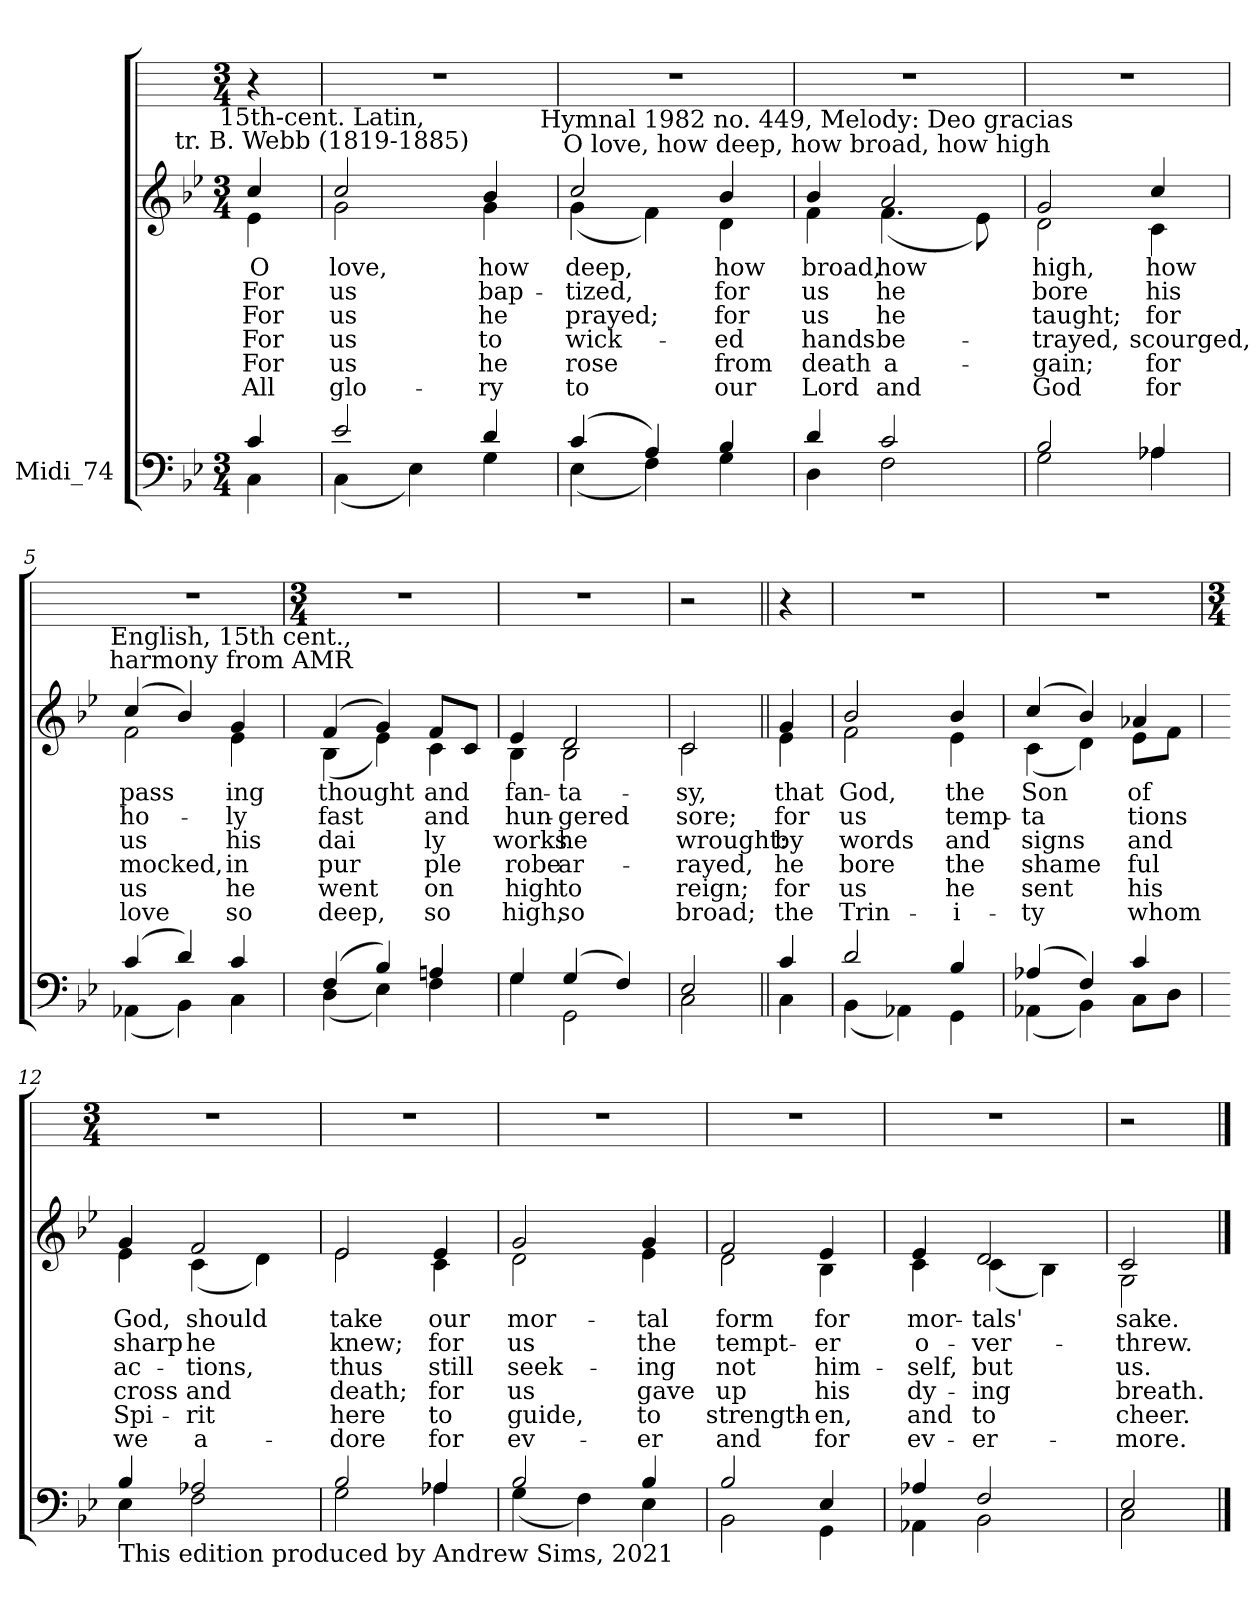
**kern	**kern	**text	**text	**text	**text	**text	**text	**kern
*part3	*part2	*part2	*part2	*part2	*part2	*part2	*part2	*part1
*staff3	*staff2	*staff2	*staff2	*staff2	*staff2	*staff2	*staff2	*staff1
*I"Midi_74	*	*	*	*	*	*	*	*
*clefF4	*clefG2	*	*	*	*	*	*	*
*k[b-e-]	*k[b-e-]	*	*	*	*	*	*	*
*B-:	*B-:	*	*	*	*	*	*	*
*M3/4	*M3/4	*	*	*	*	*	*	*M3/4
=	=	=	=	=	=	=	=	=
*^	*	*	*	*	*	*	*	*
!	!	!	!LO:LY:b	!LO:LY:b	!LO:LY:b	!LO:LY:b	!LO:LY:b	!LO:LY:b	!
*	*	*^	*	*	*	*	*	*	*
4c/	4C\	4cc/	4e-\	O	For	For	For	For	All	4r
!	!	!	!LO:TX:a:cj:t=15th-cent. Latin,\ntr. B. Webb (1819-1885)	!	!	!	!	!	!	!
=1	=1	=1	=1	=1	=1	=1	=1	=1	=1	=1
!	!	!	!	!LO:LY:b	!LO:LY:b	!LO:LY:b	!LO:LY:b	!LO:LY:b	!LO:LY:b	!
2e-/	(<4C\	2cc/	2g\	love,	us	us	us	us	glo-	2.r
.	4E-\)	.	.	.	.	.	.	.	.	.
!	!	!	!	!LO:LY:b	!LO:LY:b	!LO:LY:b	!LO:LY:b	!LO:LY:b	!LO:LY:b	!
4d/	4G\	4b-/	4g\	-how	bap-	-he	to	he	ry	.
=2	=2	=2	=2	=2	=2	=2	=2	=2	=2	=2
!	!	!	!	!LO:LY:b	!LO:LY:b	!LO:LY:b	!LO:LY:b	!LO:LY:b	!LO:LY:b	!
(>4c/	(<4E-\	2cc/	(<4g\	deep,	tized,	prayed;	wick-	-rose	to	2.r
4A/)	4F\)	.	4f\)	.	.	.	.	.	.	.
!	!	!	!	!LO:LY:b	!LO:LY:b	!LO:LY:b	!LO:LY:b	!LO:LY:b	!LO:LY:b	!
4B-/	4G\	4b-/	4d\	how	for	for	ed	from	our	.
=3	=3	=3	=3	=3	=3	=3	=3	=3	=3	=3
!	!	!LO:TX:a:cj:t=O love, how deep, how broad, how high	!	!	!	!	!	!	!	!
!	!	!LO:TX:a:cj:t=Hymnal 1982 no. 449, Melody&colon; Deo gracias	!	!	!	!	!	!	!	!
!	!	!	!	!LO:LY:b	!LO:LY:b	!LO:LY:b	!LO:LY:b	!LO:LY:b	!LO:LY:b	!
4d/	4D\	4b-/	4f\	broad,	us	us	hands	death	Lord	2.r
!	!	!	!	!LO:LY:b	!LO:LY:b	!LO:LY:b	!LO:LY:b	!LO:LY:b	!LO:LY:b	!
2c/	2F\	2a/	(<4.f\	how	he	he	be-	-a-	-and	.
.	.	.	8e-\)	.	.	.	.	.	.	.
=4	=4	=4	=4	=4	=4	=4	=4	=4	=4	=4
!	!	!	!	!LO:LY:b	!LO:LY:b	!LO:LY:b	!LO:LY:b	!LO:LY:b	!LO:LY:b	!
2B-/	2G\	2g/	2d\	high,	bore	taught;	trayed,	gain;	God	2.r
!	!	!	!	!LO:LY:b	!LO:LY:b	!LO:LY:b	!LO:LY:b	!LO:LY:b	!LO:LY:b	!
4A-X/	4A-X\	4cc/	4c\	how	his	for	scourged,	for	for	.
=5	=5	=5	=5	=5	=5	=5	=5	=5	=5	=5
!	!	!	!	!LO:LY:b	!LO:LY:b	!LO:LY:b	!LO:LY:b	!LO:LY:b	!LO:LY:b	!
(>4c/	(<4AA-X\	(>4cc/	2f\	pass	ho-	-us	mocked,	us	love	2.r
4d/)	4BB-\)	4b-/)	.	.	.	.	.	.	.	.
!	!	!LO:TX:a:cj:t=English, 15th cent.,\nharmony from AMR	!	!	!	!	!	!	!	!
!	!	!	!	!LO:LY:b	!LO:LY:b	!LO:LY:b	!LO:LY:b	!LO:LY:b	!LO:LY:b	!
4c/	4C\	4g/	4e-\	ing	ly	his	in	he	so	.
!!LO:LB:g=z
=6	=6	=6	=6	=6	=6	=6	=6	=6	=6	=6
*	*	*	*	*	*	*	*	*	*	*M3/4
!	!	!	!	!LO:LY:b	!LO:LY:b	!LO:LY:b	!LO:LY:b	!LO:LY:b	!LO:LY:b	!
(>4F/	(<4D\	(>4f/	(<4B-\	thought	fast	dai	pur	went	deep,	2.r
4B-/)	4E-\)	4g/)	4e-\)	.	.	.	.	.	.	.
!	!	!	!	!LO:LY:b	!LO:LY:b	!LO:LY:b	!LO:LY:b	!LO:LY:b	!LO:LY:b	!
4An/	4F\	8f/L	4c\	and	and	ly	ple	on	so	.
.	.	8c/J	.	.	.	.	.	.	.	.
=7	=7	=7	=7	=7	=7	=7	=7	=7	=7	=7
!	!	!	!	!LO:LY:b	!LO:LY:b	!LO:LY:b	!LO:LY:b	!LO:LY:b	!LO:LY:b	!
4G/	4G\	4e-/	4B-\	fan-	-hun-	-works	robe	high	high,	2.r
!	!	!	!	!LO:LY:b	!LO:LY:b	!LO:LY:b	!LO:LY:b	!LO:LY:b	!LO:LY:b	!
(>4G/	2GG\	2d/	2B-\	ta-	-gered	he	ar-	-to	so	.
4F/)	.	.	.	.	.	.	.	.	.	.
=8	=8	=8	=8	=8	=8	=8	=8	=8	=8	=8
!	!	!	!	!LO:LY:b	!LO:LY:b	!LO:LY:b	!LO:LY:b	!LO:LY:b	!LO:LY:b	!
2E-/	2C\	2c/	2c\	sy,	sore;	wrought:	rayed,	reign;	broad;	2r
=9||	=9||	=9||	=9||	=9||	=9||	=9||	=9||	=9||	=9||	=9||
!	!	!	!	!LO:LY:b	!LO:LY:b	!LO:LY:b	!LO:LY:b	!LO:LY:b	!LO:LY:b	!
4c/	4C\	4g/	4e-\	that	for	by	he	for	the	4r
=10	=10	=10	=10	=10	=10	=10	=10	=10	=10	=10
!	!	!	!	!LO:LY:b	!LO:LY:b	!LO:LY:b	!LO:LY:b	!LO:LY:b	!LO:LY:b	!
2d/	(<4BB-\	2b-/	2f\	God,	us	words	bore	us	Trin-	2.r
.	4AA-X\)	.	.	.	.	.	.	.	.	.
!	!	!	!	!LO:LY:b	!LO:LY:b	!LO:LY:b	!LO:LY:b	!LO:LY:b	!LO:LY:b	!
4B-/	4GG\	4b-/	4e-\	-the	temp-	-and	the	he	i-	.
=11	=11	=11	=11	=11	=11	=11	=11	=11	=11	=11
!	!	!	!	!LO:LY:b	!LO:LY:b	!LO:LY:b	!LO:LY:b	!LO:LY:b	!LO:LY:b	!
(>4A-X/	(<4AA-X\	(>4cc/	(<4c\	-Son	ta	signs	shame	sent	ty	2.r
4F/)	4BB-\)	4b-/)	4d\)	.	.	.	.	.	.	.
!	!	!	!	!LO:LY:b	!LO:LY:b	!LO:LY:b	!LO:LY:b	!LO:LY:b	!LO:LY:b	!
4c/	8C\L	4a-X/	8e-\L	of	tions	and	ful	his	whom	.
.	8D\J	.	8f\J	.	.	.	.	.	.	.
!!LO:LB:g=z
=12	=12	=12	=12	=12	=12	=12	=12	=12	=12	=12
*	*	*	*	*	*	*	*	*	*	*M3/4
!LO:TX:b:t=This edition produced by Andrew Sims, 2021	!	!	!	!	!	!	!	!	!	!
!	!	!	!	!LO:LY:b	!LO:LY:b	!LO:LY:b	!LO:LY:b	!LO:LY:b	!LO:LY:b	!
4B-/	4E-\	4g/	4e-\	God,	sharp	ac-	-cross	Spi-	-we	2.r
!	!	!	!	!LO:LY:b	!LO:LY:b	!LO:LY:b	!LO:LY:b	!LO:LY:b	!LO:LY:b	!
2A-X/	2F\	2f/	(<4c\	should	he	tions,	and	rit	a-	.
.	.	.	4d\)	.	.	.	.	.	.	.
=13	=13	=13	=13	=13	=13	=13	=13	=13	=13	=13
!	!	!	!	!LO:LY:b	!LO:LY:b	!LO:LY:b	!LO:LY:b	!LO:LY:b	!LO:LY:b	!
2B-/	2G\	2e-/	2e-\	-take	knew;	thus	death;	here	dore	2.r
!	!	!	!	!LO:LY:b	!LO:LY:b	!LO:LY:b	!LO:LY:b	!LO:LY:b	!LO:LY:b	!
4A-X/	4A-X\	4e-/	4c\	our	for	still	for	to	for	.
=14	=14	=14	=14	=14	=14	=14	=14	=14	=14	=14
!	!	!	!	!LO:LY:b	!LO:LY:b	!LO:LY:b	!LO:LY:b	!LO:LY:b	!LO:LY:b	!
2B-/	(<4G\	2g/	2d\	mor-	-us	seek-	-us	guide,	ev-	2.r
.	4F\)	.	.	.	.	.	.	.	.	.
!	!	!	!	!LO:LY:b	!LO:LY:b	!LO:LY:b	!LO:LY:b	!LO:LY:b	!LO:LY:b	!
4B-/	4E-\	4g/	4e-\	-tal	the	ing	gave	to	er	.
=15	=15	=15	=15	=15	=15	=15	=15	=15	=15	=15
!	!	!	!	!LO:LY:b	!LO:LY:b	!LO:LY:b	!LO:LY:b	!LO:LY:b	!LO:LY:b	!
2B-/	2BB-\	2f/	2d\	form	tempt-	-not	up	strength-	-and	2.r
!	!	!	!	!LO:LY:b	!LO:LY:b	!LO:LY:b	!LO:LY:b	!LO:LY:b	!LO:LY:b	!
4E-/	4GG\	4e-/	4B-\	for	er	him-	-his	en,	for	.
=16	=16	=16	=16	=16	=16	=16	=16	=16	=16	=16
!	!	!	!	!LO:LY:b	!LO:LY:b	!LO:LY:b	!LO:LY:b	!LO:LY:b	!LO:LY:b	!
4A-X/	4AA-X\	4e-/	4c\	mor-	-o-	-self,	dy-	-and	ev-	2.r
!	!	!	!	!LO:LY:b	!LO:LY:b	!LO:LY:b	!LO:LY:b	!LO:LY:b	!LO:LY:b	!
2F/	2BB-\	2d/	(<4c\	-tals'	ver-	-but	ing	to	er-	.
.	.	.	4B-\)	.	.	.	.	.	.	.
=17	=17	=17	=17	=17	=17	=17	=17	=17	=17	=17
!	!	!	!	!LO:LY:b	!LO:LY:b	!LO:LY:b	!LO:LY:b	!LO:LY:b	!LO:LY:b	!
2E-/	2C\	2c/	2G\	-sake.	threw.	us.	breath.	cheer.	more.	2r
*v	*v	*	*	*	*	*	*	*	*	*
*	*v	*v	*	*	*	*	*	*	*
==	==	==	==	==	==	==	==	==
*-	*-	*-	*-	*-	*-	*-	*-	*-
